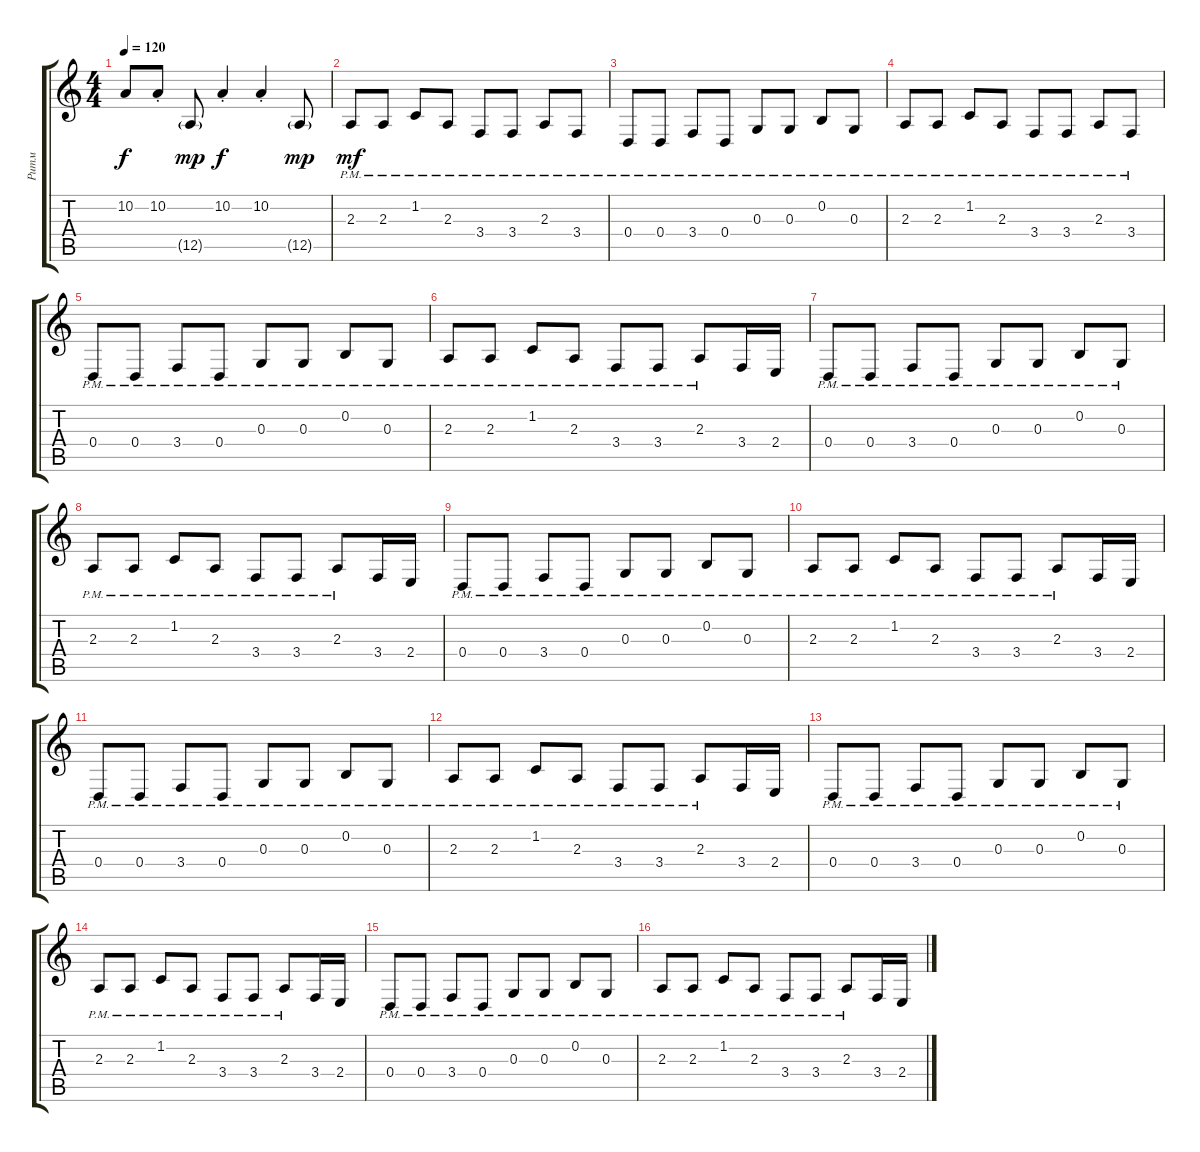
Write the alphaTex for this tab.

\track ("Ритм" "Ритм") {instrument lead2sawtooth}
\staff {score tabs}
\tuning (E4 B3 G3 D3 A2 E2) {hide}
\ts (4 4)
\tempo 120
\clef g2
\ks c
10.2.8{dy f} 10.2{st}.8 12.5{g}.8{dy mp} 10.2{st}.4{dy f} 10.2{st}.4 12.5{g}.8{dy mp} |
2.3{pm}.8{dy mf} 2.3{pm}.8 1.2{pm}.8 2.3{pm}.8 3.4{pm}.8 3.4{pm}.8 2.3{pm}.8 3.4{pm}.8 |
0.4{pm}.8 0.4{pm}.8 3.4{pm}.8 0.4{pm}.8 0.3{pm}.8 0.3{pm}.8 0.2{pm}.8 0.3{pm}.8 |
2.3{pm}.8 2.3{pm}.8 1.2{pm}.8 2.3{pm}.8 3.4{pm}.8 3.4{pm}.8 2.3{pm}.8 3.4{pm}.8 |
0.4{pm}.8 0.4{pm}.8 3.4{pm}.8 0.4{pm}.8 0.3{pm}.8 0.3{pm}.8 0.2{pm}.8 0.3{pm}.8 |
2.3{pm}.8 2.3{pm}.8 1.2{pm}.8 2.3{pm}.8 3.4{pm}.8 3.4{pm}.8 2.3{pm}.8 3.4.16 2.4.16 |
0.4{pm}.8 0.4{pm}.8 3.4{pm}.8 0.4{pm}.8 0.3{pm}.8 0.3{pm}.8 0.2{pm}.8 0.3{pm}.8 |
2.3{pm}.8 2.3{pm}.8 1.2{pm}.8 2.3{pm}.8 3.4{pm}.8 3.4{pm}.8 2.3{pm}.8 3.4.16 2.4.16 |
0.4{pm}.8 0.4{pm}.8 3.4{pm}.8 0.4{pm}.8 0.3{pm}.8 0.3{pm}.8 0.2{pm}.8 0.3{pm}.8 |
2.3{pm}.8 2.3{pm}.8 1.2{pm}.8 2.3{pm}.8 3.4{pm}.8 3.4{pm}.8 2.3{pm}.8 3.4.16 2.4.16 |
0.4{pm}.8 0.4{pm}.8 3.4{pm}.8 0.4{pm}.8 0.3{pm}.8 0.3{pm}.8 0.2{pm}.8 0.3{pm}.8 |
2.3{pm}.8 2.3{pm}.8 1.2{pm}.8 2.3{pm}.8 3.4{pm}.8 3.4{pm}.8 2.3{pm}.8 3.4.16 2.4.16 |
0.4{pm}.8 0.4{pm}.8 3.4{pm}.8 0.4{pm}.8 0.3{pm}.8 0.3{pm}.8 0.2{pm}.8 0.3{pm}.8 |
2.3{pm}.8 2.3{pm}.8 1.2{pm}.8 2.3{pm}.8 3.4{pm}.8 3.4{pm}.8 2.3{pm}.8 3.4.16 2.4.16 |
0.4{pm}.8 0.4{pm}.8 3.4{pm}.8 0.4{pm}.8 0.3{pm}.8 0.3{pm}.8 0.2{pm}.8 0.3{pm}.8 |
2.3{pm}.8 2.3{pm}.8 1.2{pm}.8 2.3{pm}.8 3.4{pm}.8 3.4{pm}.8 2.3{pm}.8 3.4.16 2.4.16
